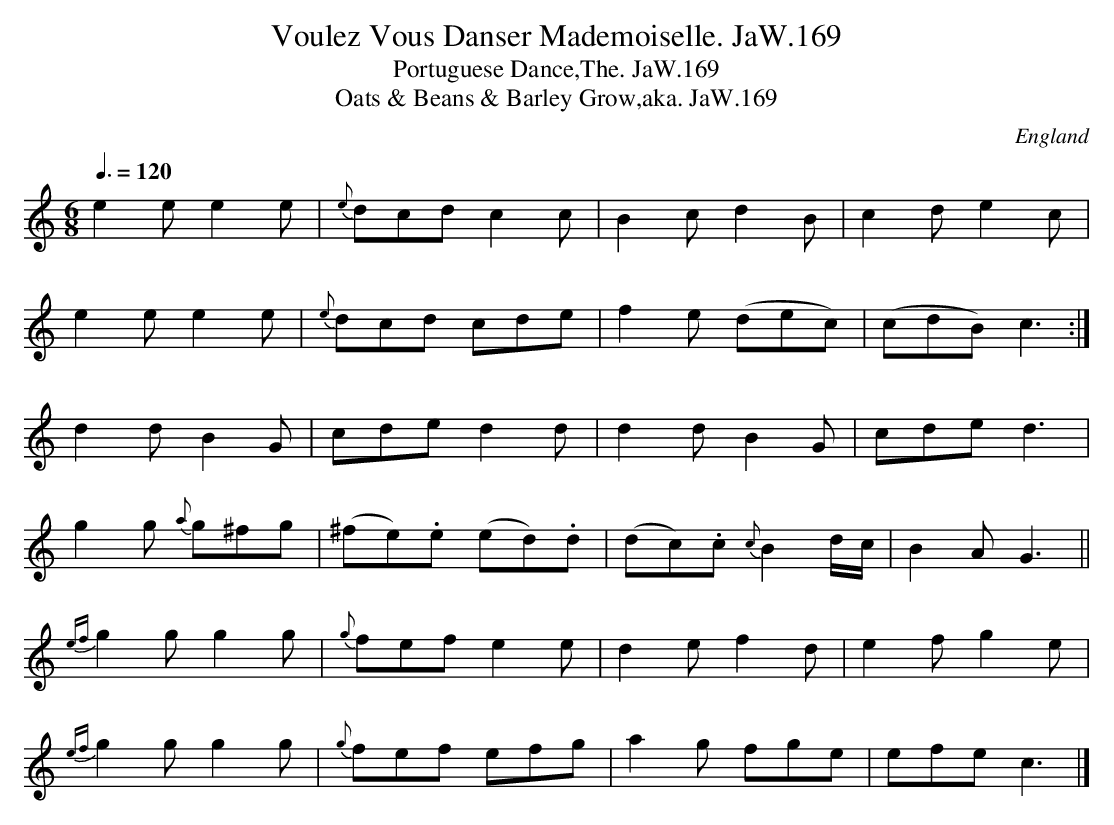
X:1
T:Voulez Vous Danser Mademoiselle. JaW.169
T:Portuguese Dance,The. JaW.169
T:Oats & Beans & Barley Grow,aka. JaW.169
L:1/8
M:6/8
O:England
Q:3/8=120
K:C
e2e e2e|{e}dcd c2c|B2c d2B|c2d e2c|!
e2e e2e|{e}dcd cde|f2e (dec)|(cdB) c3:|!
d2d B2G|cde d2d|d2d B2G|cde d3|!
g2g {a}g^fg|(^fe).e (ed).d|(dc).c {c}B2d/c/|B2A G3||!
{ef}g2g g2g|{g}fef e2e|d2e f2d|e2f g2e|!
{ef}g2g g2g|{g}fef efg|a2g fge|efe c3|]
